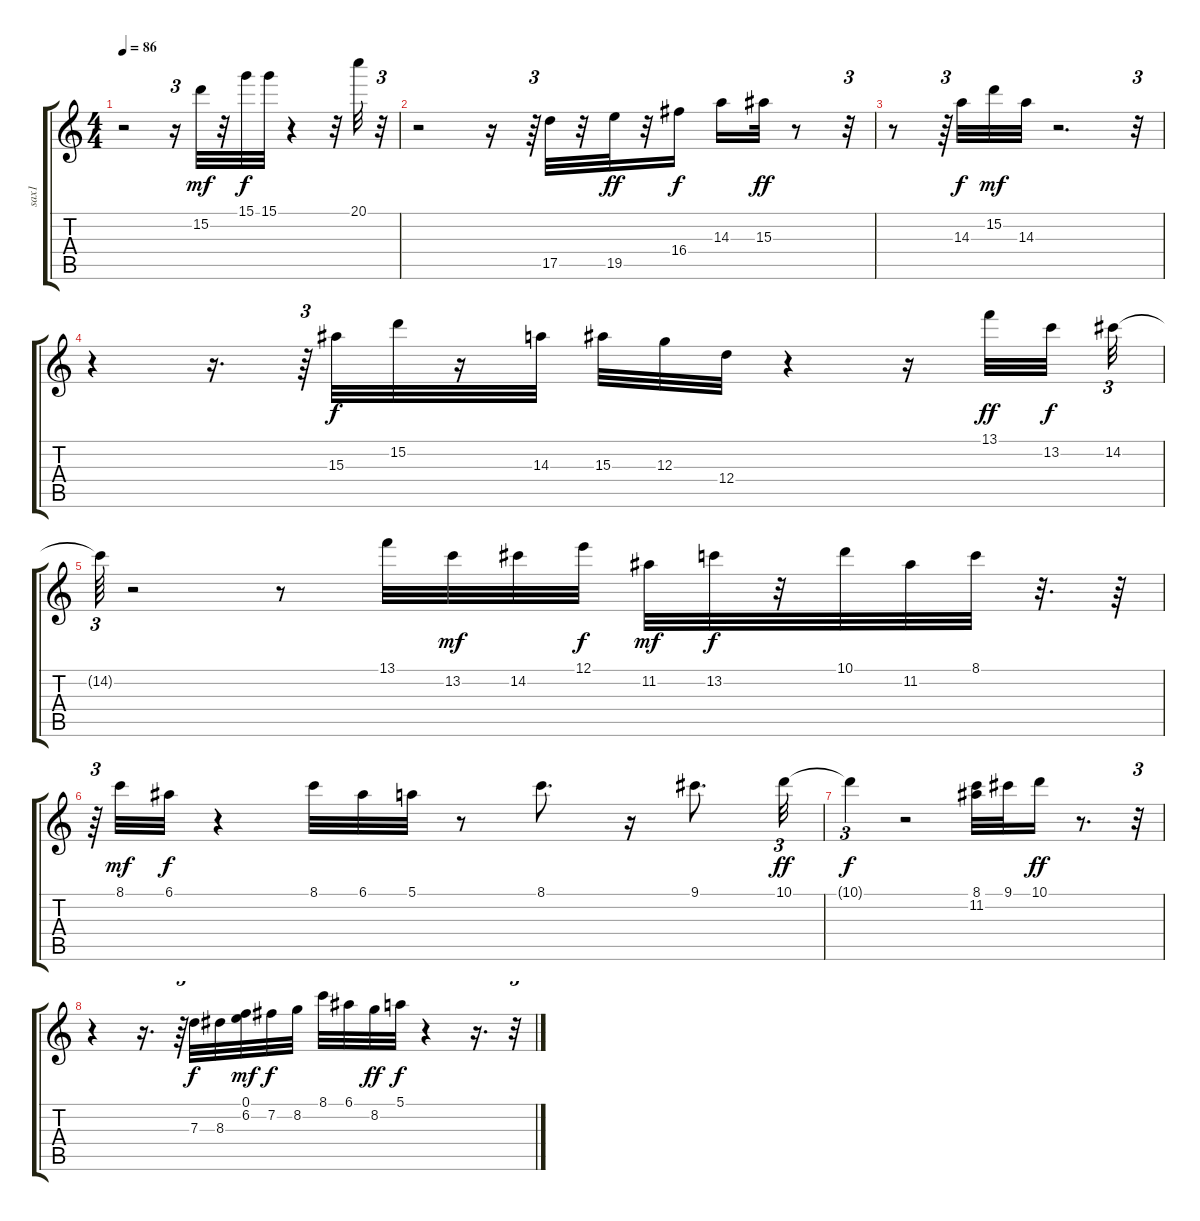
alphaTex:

\track ("sax1" "sax1") {instrument distortionguitar}
\staff {score tabs}
\tuning (E4 B3 G3 D3 A2 E2) {hide}
\ts (4 4)
\tempo 86
\clef g2
\ks c
r.2{dy f} r.16{tu (3 2)} 15.2.32{dy mf} r.32 15.1.32{dy f} 15.1.32 r.4 r.32 20.1.32 r.32{tu (3 2)} |
r.2 r.16 r.64{tu (3 2)} 17.5.32 r.32 19.5.32{dy ff} r.32 16.4.16{dy f} 14.3.16 15.3.32{dy ff} r.8 r.32{tu (3 2)} |
r.8 r.64{tu (3 2)} 14.3.32{dy f} 15.2.32{dy mf} 14.3.32 r.2{d} r.32{tu (3 2)} |
r.4 r.16{d} r.64{tu (3 2)} 15.3.32{dy f} 15.2.32 r.16 14.3.32 15.3.32 12.3.32 12.4.32 r.4 r.16 13.1.32{dy ff} 13.2.32{dy f beam splitsecondary} 14.2.32{tu (3 2)} |
14.2{t}.64{tu (3 2)} r.2 r.8 13.1.32 13.2.32{dy mf} 14.2.32 12.1.32{dy f} 11.2.32{dy mf} 13.2.32{dy f} r.32 10.1.32 11.2.32 8.1.32 r.32{d} r.64 |
r.64{tu (3 2)} 8.1.32{dy mf} 6.1.32{dy f} r.4 8.1.32 6.1.32 5.1.32 r.8 8.1.8{d} r.16 9.1.8{d} 10.1.32{tu (3 2) dy ff} |
10.1{t}.4{tu (3 2) dy f} r.2 (8.1 11.2).32 9.1.32 10.1.16{dy ff} r.8{d} r.32{tu (3 2)} |
r.4 r.16{d} r.64{tu (3 2)} 7.3.32{dy f} 8.3.32 (0.1 6.2).32{dy mf} 7.2.32{dy f} 8.2.32 8.1.32 6.1.32 8.2.32{dy ff} 5.1.32{dy f} r.4 r.16{d} r.32{tu (3 2)}
